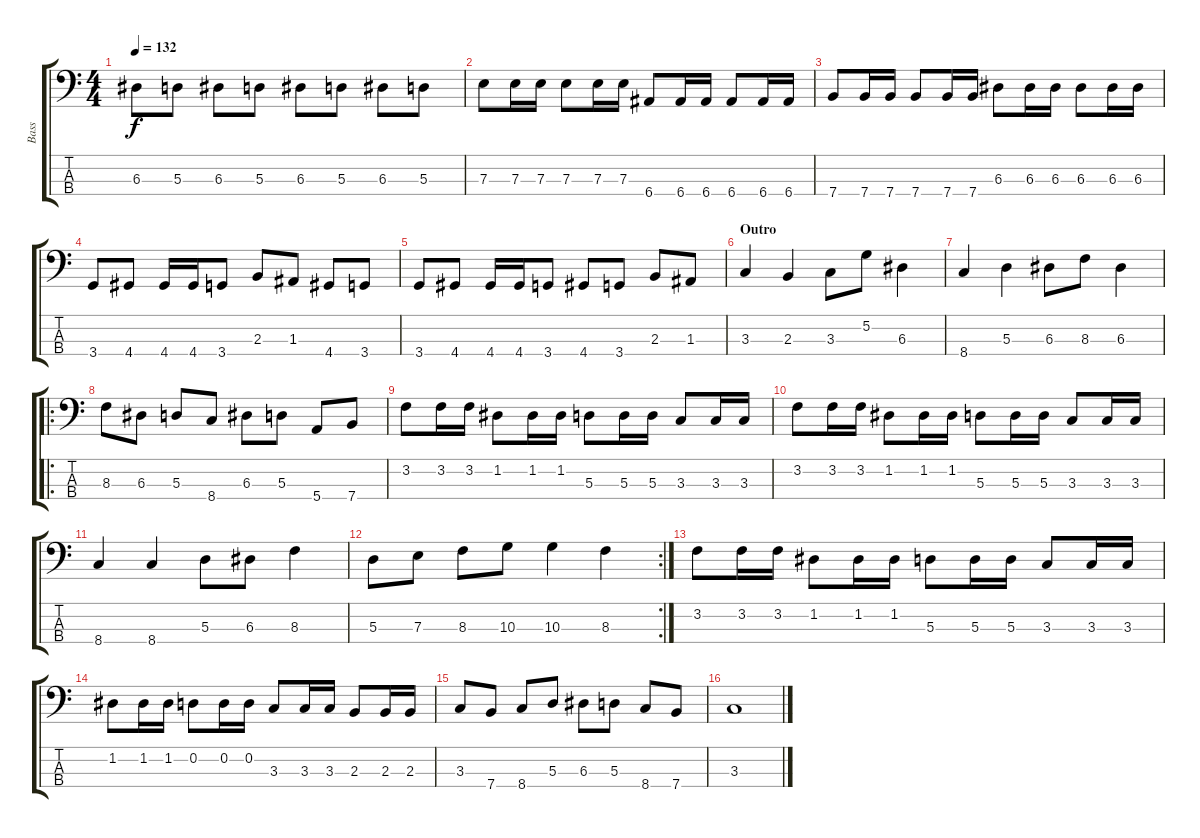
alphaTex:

\track ("Bass" "Bass") {instrument contrabass}
\staff {score tabs}
\tuning (G2 D2 A1 E1) {hide}
\ts (4 4)
\tempo 132
\clef f4
\ks c
6.3.8{dy f} 5.3.8 6.3.8 5.3.8 6.3.8 5.3.8 6.3.8 5.3.8 |
7.3.8 7.3.16 7.3.16 7.3.8 7.3.16 7.3.16 6.4.8 6.4.16 6.4.16 6.4.8 6.4.16 6.4.16 |
7.4.8 7.4.16 7.4.16 7.4.8 7.4.16 7.4.16 6.3.8 6.3.16 6.3.16 6.3.8 6.3.16 6.3.16 |
3.4.8 4.4.8 4.4.16 4.4.16 3.4.8 2.3.8 1.3.8 4.4.8 3.4.8 |
3.4.8 4.4.8 4.4.16 4.4.16 3.4.8 4.4.8 3.4.8 2.3.8 1.3.8 |
\section ("" "Outro")
3.3.4 2.3.4 3.3.8 5.2.8 6.3.4 |
8.4.4 5.3.4 6.3.8 8.3.8 6.3.4 |
\ro
8.3.8 6.3.8 5.3.8 8.4.8 6.3.8 5.3.8 5.4.8 7.4.8 |
3.2.8 3.2.16 3.2.16 1.2.8 1.2.16 1.2.16 5.3.8 5.3.16 5.3.16 3.3.8 3.3.16 3.3.16 |
3.2.8 3.2.16 3.2.16 1.2.8 1.2.16 1.2.16 5.3.8 5.3.16 5.3.16 3.3.8 3.3.16 3.3.16 |
8.4.4 8.4.4 5.3.8 6.3.8 8.3.4 |
\rc 2
5.3.8 7.3.8 8.3.8 10.3.8 10.3.4 8.3.4 |
3.2.8 3.2.16 3.2.16 1.2.8 1.2.16 1.2.16 5.3.8 5.3.16 5.3.16 3.3.8 3.3.16 3.3.16 |
1.2.8 1.2.16 1.2.16 0.2.8 0.2.16 0.2.16 3.3.8 3.3.16 3.3.16 2.3.8 2.3.16 2.3.16 |
3.3.8 7.4.8 8.4.8 5.3.8 6.3.8 5.3.8 8.4.8 7.4.8 |
3.3.1
